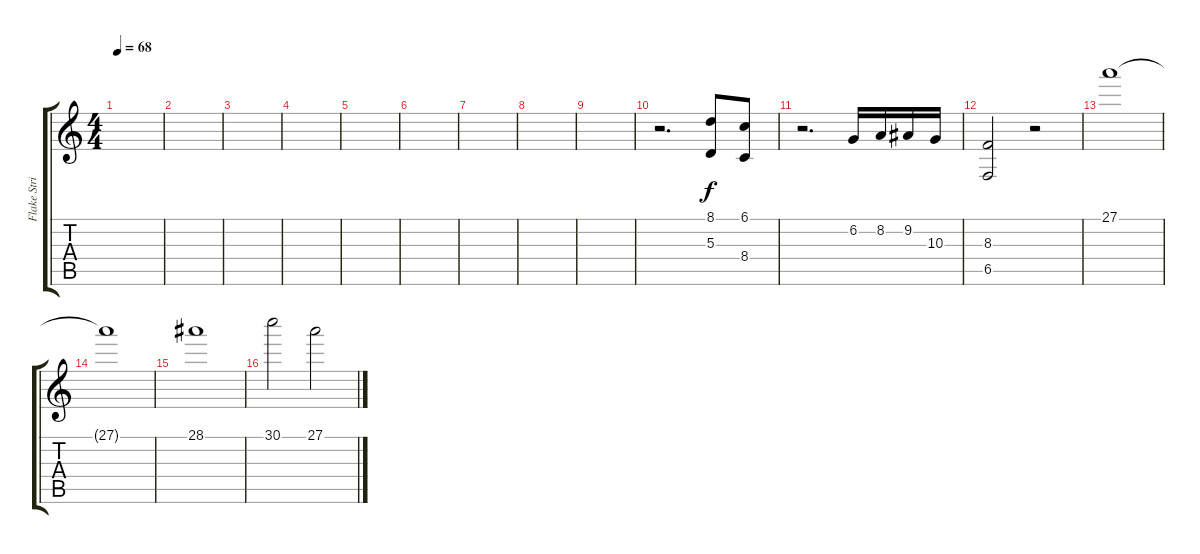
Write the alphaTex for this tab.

\track ("Flake String 2" "Flake Stri") {instrument stringensemble1}
\staff {score tabs}
\tuning (Gb4 Db4 A3 E3 B2 C2) {hide}
\ts (4 4)
\tempo 68
\clef g2
\ks c
|
|
|
|
|
|
|
|
|
r.2{d} (8.1 5.3).8 (6.1 8.4).8 |
r.2{d} 6.2.16{dy f} 8.2.16 9.2.16 10.3.16 |
(8.3 6.5).2 r.2 |
27.1.1 |
27.1{t}.1 |
28.1.1 |
30.1.2 27.1.2
